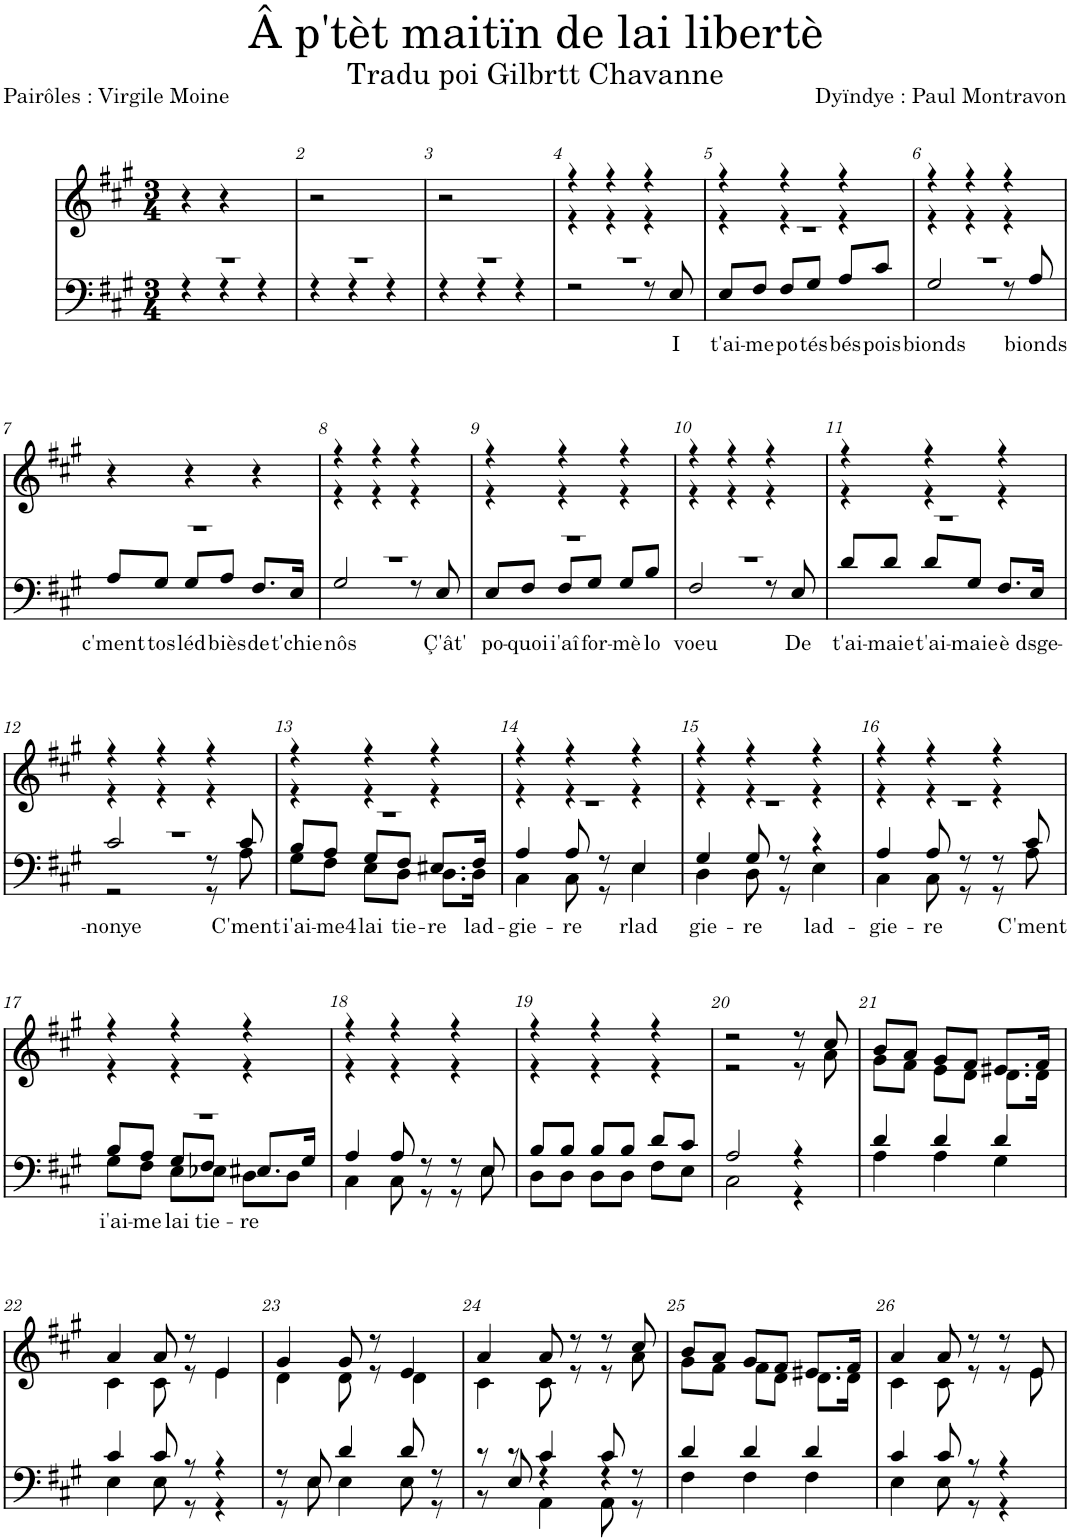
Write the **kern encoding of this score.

**kern	**text	**kern
*part1	*part1	*part1
*staff2	*staff2	*staff1
*I"Piano	*	*
*I'Pno.	*	*
*clefF4	*	*clefG2
*k[f#c#g#]	*	*k[f#c#g#]
*M3/4	*	*M3/4
=1	=1	=1
*^	*	*
2.r	4r	.	4r
.	4r	.	4r
.	4r	.	4ryy
=2	=2	=2	=2
2.r	4r	.	2r
.	4r	.	.
.	4r	.	4ryy
=3	=3	=3	=3
2.r	4r	.	2r
.	4r	.	.
.	4r	.	4ryy
=4	=4	=4	=4
*	*	*	*^
2.r	2r	.	4r	4r
.	.	.	4r	4r
.	8r	.	4r	4r
!	!	!LO:LY:b	!	!
.	8E/	I	.	.
=5	=5	=5	=5	=5
!	!	!LO:LY:b	!	!
2.r	8E/L	t'ai-	4r	4r
!	!	!LO:LY:b	!	!
.	8F#/J	-me	.	.
!	!	!LO:LY:b	!	!
.	8F#/L	po	4r	4r
!	!	!LO:LY:b	!	!
.	8G#/J	tés	.	.
!	!	!LO:LY:b	!	!
.	8A/L	bés	4r	4r
!	!	!LO:LY:b	!	!
.	8c#/J	pois	.	.
=6	=6	=6	=6	=6
!	!	!LO:LY:b	!	!
2.r	2G#/	bionds	4r	4r
.	.	.	4r	4r
.	8r	.	4r	4r
!	!	!LO:LY:b	!	!
.	8A/	bionds	.	.
*	*	*	*v	*v
!!LO:LB:g=z
=7	=7	=7	=7
!	!	!LO:LY:b	!
2.r	8A/L	c'ment	4r
!	!	!LO:LY:b	!
.	8G#/J	tos	.
!	!	!LO:LY:b	!
.	8G#/L	léd	4r
!	!	!LO:LY:b	!
.	8A/J	biès	.
!	!	!LO:LY:b	!
.	8.F#/L	de	4r
!	!	!LO:LY:b	!
.	16E/Jk	t'chie	.
=8	=8	=8	=8
!	!	!LO:LY:b	!
*	*	*	*^
2.r	2G#/	nôs	4r	4r
.	.	.	4r	4r
.	8r	.	4r	4r
!	!	!LO:LY:b	!	!
.	8E/	Ç'ât'	.	.
=9	=9	=9	=9	=9
!	!	!LO:LY:b	!	!
2.r	8E/L	po-	4r	4r
!	!	!LO:LY:b	!	!
.	8F#/J	-quoi	.	.
!	!	!LO:LY:b	!	!
.	8F#/L	i'aî	4r	4r
!	!	!LO:LY:b	!	!
.	8G#/J	for-	.	.
!	!	!LO:LY:b	!	!
.	8G#/L	-mè	4r	4r
!	!	!LO:LY:b	!	!
.	8B/J	lo	.	.
=10	=10	=10	=10	=10
!	!	!LO:LY:b	!	!
2.r	2F#/	voeu	4r	4r
.	.	.	4r	4r
.	8r	.	4r	4r
!	!	!LO:LY:b	!	!
.	8E/	De	.	.
=11	=11	=11	=11	=11
!	!	!LO:LY:b	!	!
2.r	8d/L	t'ai-	4r	4r
!	!	!LO:LY:b	!	!
.	8d/J	-maie	.	.
!	!	!LO:LY:b	!	!
.	8d/L	t'ai-	4r	4r
!	!	!LO:LY:b	!	!
.	8G#/J	-maie	.	.
!	!	!LO:LY:b	!	!
.	8.F#/L	è	4r	4r
!	!	!LO:LY:b	!	!
.	16E/Jk	dsge-	.	.
!!LO:LB:g=z	!!
=12	=12	=12	=12	=12
!	!	!LO:LY:b	!	!
*	*^	*	*	*
2.r	2c#/	2r	-nonye	4r	4r
.	.	.	.	4r	4r
.	8r	8r	.	4r	4r
!	!	!	!LO:LY:b	!	!
.	8c#/	8A\	C'ment	.	.
=13	=13	=13	=13	=13	=13
!	!	!	!LO:LY:b	!	!
2.r	8B/L	8G#\L	i'ai-	4r	4r
!	!	!	!LO:LY:b	!	!
.	8A/J	8F#\J	-me4	.	.
!	!	!	!LO:LY:b	!	!
.	8G#/L	8E\L	lai	4r	4r
!	!	!	!LO:LY:b	!	!
.	8F#/J	8D\J	tie-	.	.
!	!	!	!LO:LY:b	!	!
.	8.E#X/L	8.D\L	-re	4r	4r
!	!	!	!LO:LY:b	!	!
.	16F#/Jk	16D\Jk	lad-	.	.
=14	=14	=14	=14	=14	=14
!	!	!	!LO:LY:b	!	!
2.r	4A/	4C#\	-gie-	4r	4r
!	!	!	!LO:LY:b	!	!
.	8A/	8C#\	-re	4r	4r
.	8r	8r	.	.	.
!	!	!	!LO:LY:b	!	!
.	4E/	4E\	rlad	4r	4r
=15	=15	=15	=15	=15	=15
!	!	!	!LO:LY:b	!	!
2.r	4G#/	4D\	gie-	4r	4r
!	!	!	!LO:LY:b	!	!
.	8G#/	8D\	-re	4r	4r
.	8r	8r	.	.	.
!	!	!	!LO:LY:b	!	!
.	4r	4E\	-lad-	4r	4r
=16	=16	=16	=16	=16	=16
!	!	!	!LO:LY:b	!	!
2.r	4A/	4C#\	-gie-	4r	4r
!	!	!	!LO:LY:b	!	!
.	8A/	8C#\	-re	4r	4r
.	8r	8r	.	.	.
.	8r	8r	.	4r	4r
!	!	!	!LO:LY:b	!	!
.	8c#/	8A\	C'ment	.	.
!!LO:LB:g=z	!!
=17	=17	=17	=17	=17	=17
!	!	!	!LO:LY:b	!	!
2.r	8B/L	8G#\L	i'ai-	4r	4r
!	!	!	!LO:LY:b	!	!
.	8A/J	8F#\J	-me	.	.
!	!	!	!LO:LY:b	!	!
.	8G#/L	8E\L	lai	4r	4r
!	!	!	!LO:LY:b	!	!
.	8F#/J	8E-X\J	tie-	.	.
!	!	!	!LO:LY:b	!	!
.	8.E#X/L	8D\L	-re	4r	4r
.	.	8D\J	.	.	.
.	16G#/Jk	.	.	.	.
*	*v	*v	*	*	*
=18	=18	=18	=18	=18
4A/	4C#\	.	4r	4r
8A/	8C#\	.	4r	4r
8r	8r	.	.	.
8r	8r	.	4r	4r
8E/	8E\	.	.	.
=19	=19	=19	=19	=19
8B/L	8D\L	.	4r	4r
8B/J	8D\J	.	.	.
8B/L	8D\L	.	4r	4r
8B/J	8D\J	.	.	.
8d/L	8F#\L	.	4r	4r
8c#/J	8E\J	.	.	.
=20	=20	=20	=20	=20
2A/	2C#\	.	2r	2r
4r	4r	.	8r	8r
.	.	.	8cc#/	8a\
=21	=21	=21	=21	=21
4d/	4A\	.	8b/L	8g#\L
.	.	.	8a/J	8f#\J
4d/	4A\	.	8g#/L	8e\L
.	.	.	8f#/J	8d\J
4d/	4G#\	.	8.e#X/L	8.d\L
.	.	.	16f#/Jk	16d\Jk
!!LO:LB:g=z	!!
=22	=22	=22	=22	=22
4c#/	4E\	.	4a/	4c#\
8c#/	8E\	.	8a/	8c#\
8r	8r	.	8r	8r
4r	4r	.	4e/	4e\
=23	=23	=23	=23	=23
8r	8r	.	4g#/	4d\
8E/	8E\	.	.	.
4d/	4E\	.	8g#/	8d\
.	.	.	8r	8r
8d/	8E\	.	4e/	4d\
8r	8r	.	.	.
=24	=24	=24	=24	=24
*	*^	*	*	*
8r	8r	4ryy	.	4a/	4c#\
8r	8E/	.	.	.	.
4c#/	4r	4AA\	.	8a/	8c#\
.	.	.	.	8r	8r
8c#/	4r	8AA\	.	8r	8r
8r	.	8r	.	8cc#/	8a\
*	*v	*v	*	*	*
=25	=25	=25	=25	=25
4d/	4F#\	.	8b/L	8g#\L
.	.	.	8a/J	8f#\J
4d/	4F#\	.	8g#/L	8f#\L
.	.	.	8f#/J	8d\J
4d/	4F#\	.	8.e#X/L	8.d\L
.	.	.	16f#/Jk	16d\Jk
=26	=26	=26	=26	=26
4c#/	4E\	.	4a/	4c#\
8c#/	8E\	.	8a/	8c#\
8r	8r	.	8r	8r
4r	4r	.	8r	8r
.	.	.	8e/	8e\
*v	*v	*	*	*
*	*	*v	*v
=	=	=
*-	*-	*-
